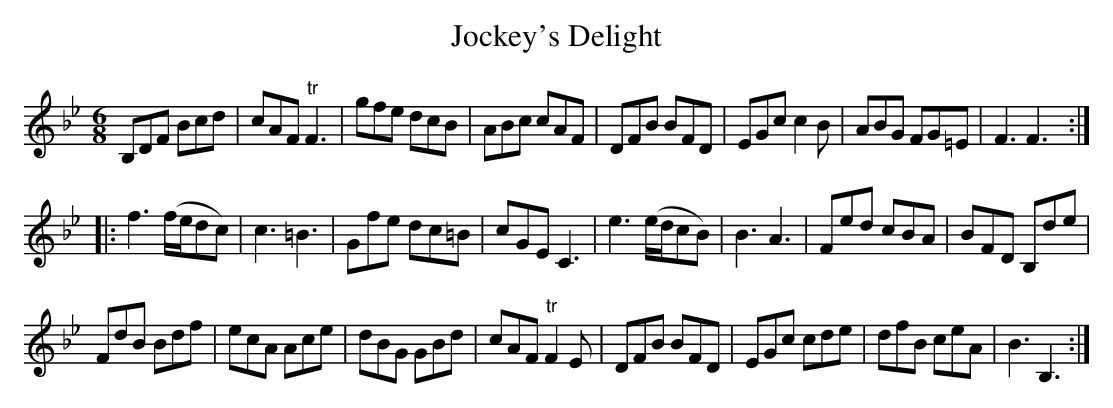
X:1
T:Jockey's Delight
M:6/8
L:1/8
K:Bb
B,DF Bcd | cAF "tr"F3 | gfe dcB | ABc cAF | DFB BFD | EGc c2B | ABG FG=E | F3 F3 :|
|: f3 (f/e/dc) | c3 =B3 | Gfe dc=B | cGE C3 | e3 (e/d/cB) | B3 A3 | Fed cBA | BFD B,de |
FdB Bdf | ecA Ace | dBG GBd | cAF "tr"F2E | DFB BFD | EGc cde | dfB ceA | B3 B,3 :|
